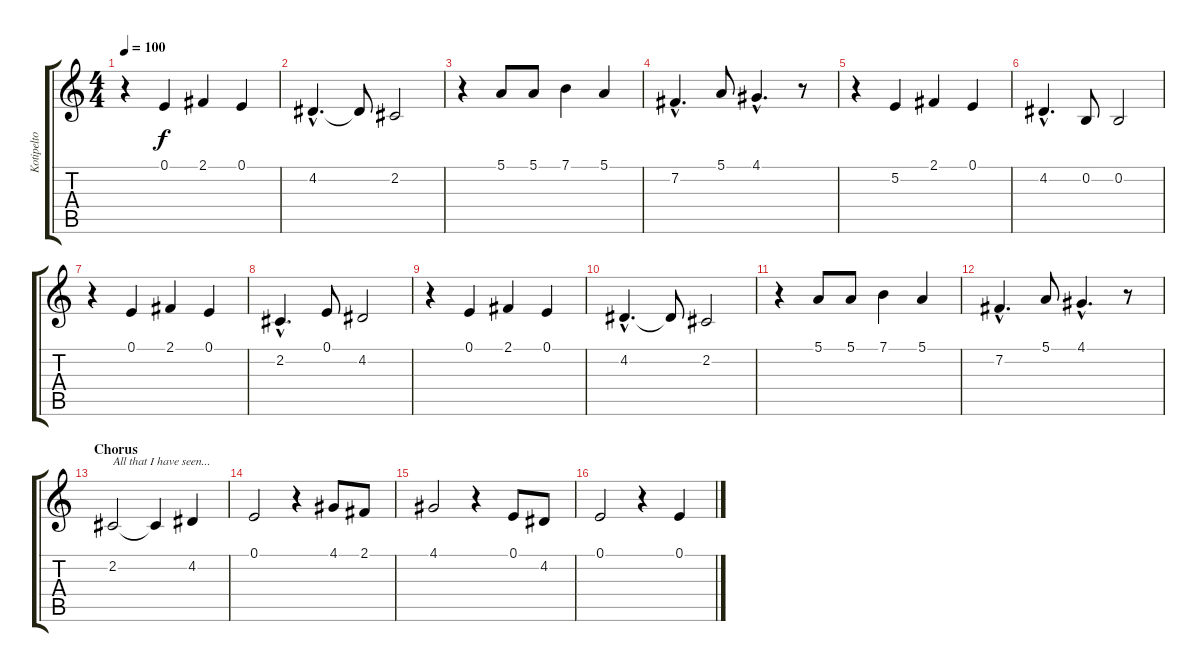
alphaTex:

\track ("Kotipelto" "Kotipelto") {instrument altosax}
\staff {score tabs}
\tuning (E4 B3 G3 D3 A2 E2) {hide}
\ts (4 4)
\tempo 100
\clef g2
\ks c
r.4{dy f} 0.1.4 2.1.4 0.1.4 |
4.2{hac}.4{d} 4.2{t}.8 2.2.2 |
r.4 5.1.8 5.1.8 7.1.4 5.1.4 |
7.2{hac}.4{d} 5.1.8 4.1{hac}.4{d} r.8 |
r.4 5.2.4 2.1.4 0.1.4 |
4.2{hac}.4{d} 0.2.8 0.2.2 |
r.4 0.1.4 2.1.4 0.1.4 |
2.2{hac}.4{d} 0.1.8 4.2.2 |
r.4 0.1.4 2.1.4 0.1.4 |
4.2{hac}.4{d} 4.2{t}.8 2.2.2 |
r.4 5.1.8 5.1.8 7.1.4 5.1.4 |
7.2{hac}.4{d} 5.1.8 4.1{hac}.4{d} r.8 |
\section ("" "Chorus")
2.2.2{txt "All that I have seen..."} 2.2{t}.4 4.2.4 |
0.1.2 r.4 4.1.8 2.1.8 |
4.1.2 r.4 0.1.8 4.2.8 |
0.1.2 r.4 0.1.4
